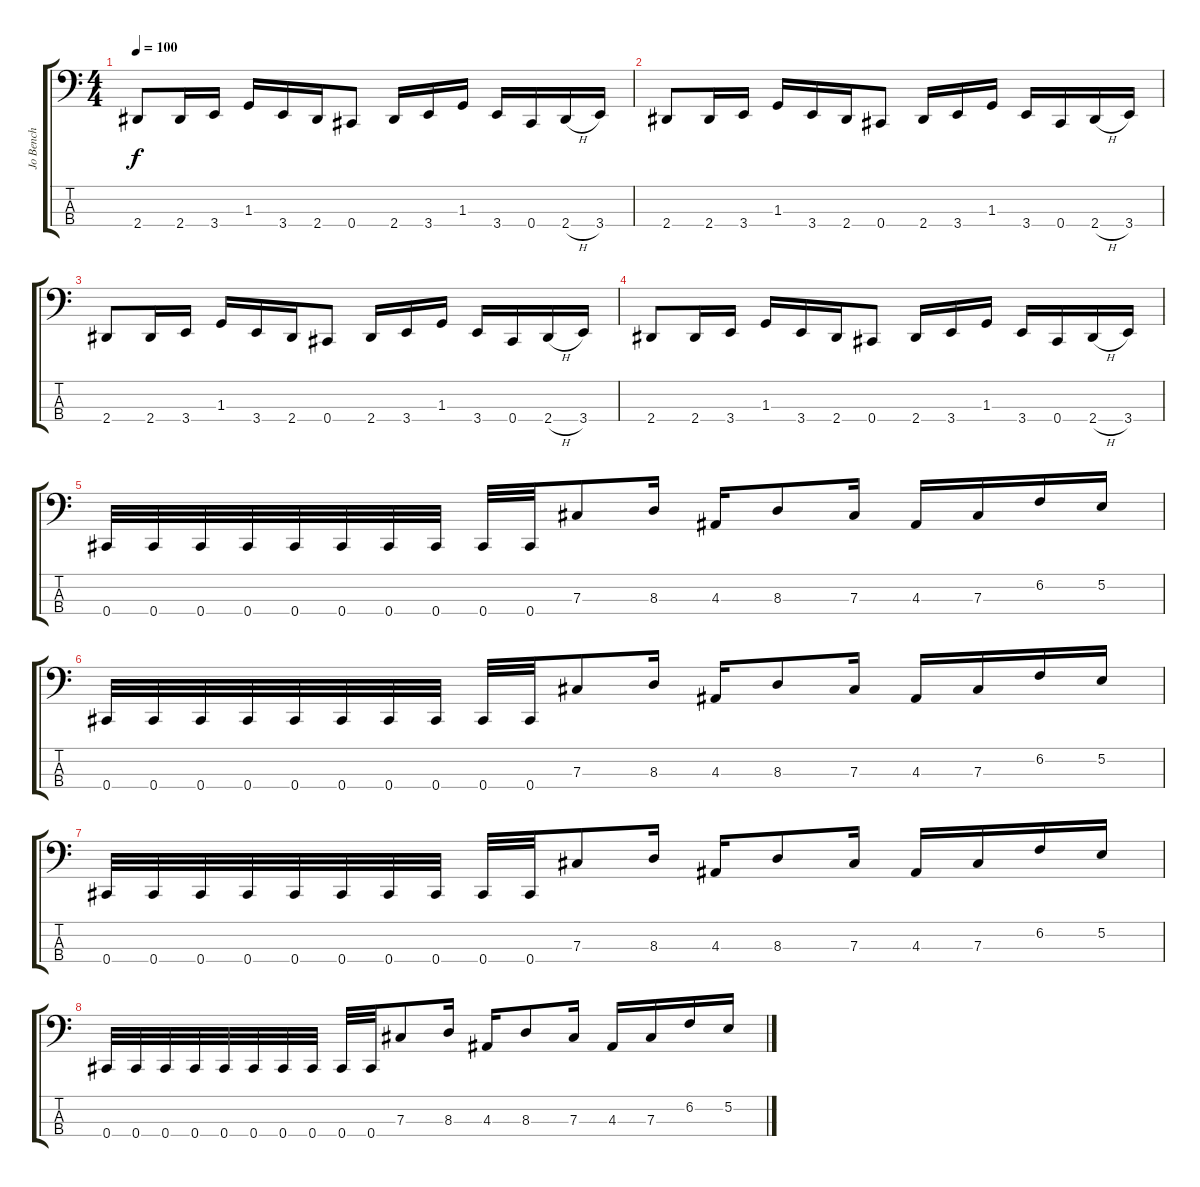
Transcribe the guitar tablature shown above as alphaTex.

\track ("Jo Bench" "Jo Bench") {instrument electricbassfinger}
\staff {score tabs}
\tuning (E2 B1 Gb1 Db1) {hide}
\ts (4 4)
\tempo 100
\clef f4
\ks c
2.4.8{dy f} 2.4.16 3.4.16 1.3.16 3.4.16 2.4.16 0.4.8 2.4.16 3.4.16 1.3.16 3.4.16 0.4.16 2.4{h}.16 3.4.16 |
2.4.8 2.4.16 3.4.16 1.3.16 3.4.16 2.4.16 0.4.8 2.4.16 3.4.16 1.3.16 3.4.16 0.4.16 2.4{h}.16 3.4.16 |
2.4.8 2.4.16 3.4.16 1.3.16 3.4.16 2.4.16 0.4.8 2.4.16 3.4.16 1.3.16 3.4.16 0.4.16 2.4{h}.16 3.4.16 |
2.4.8 2.4.16 3.4.16 1.3.16 3.4.16 2.4.16 0.4.8 2.4.16 3.4.16 1.3.16 3.4.16 0.4.16 2.4{h}.16 3.4.16 |
0.4.32 0.4.32 0.4.32 0.4.32 0.4.32 0.4.32 0.4.32 0.4.32 0.4.32 0.4.32 7.3.8 8.3.16 4.3.16 8.3.8 7.3.16 4.3.16 7.3.16 6.2.16 5.2.16 |
0.4.32 0.4.32 0.4.32 0.4.32 0.4.32 0.4.32 0.4.32 0.4.32 0.4.32 0.4.32 7.3.8 8.3.16 4.3.16 8.3.8 7.3.16 4.3.16 7.3.16 6.2.16 5.2.16 |
0.4.32 0.4.32 0.4.32 0.4.32 0.4.32 0.4.32 0.4.32 0.4.32 0.4.32 0.4.32 7.3.8 8.3.16 4.3.16 8.3.8 7.3.16 4.3.16 7.3.16 6.2.16 5.2.16 |
0.4.32 0.4.32 0.4.32 0.4.32 0.4.32 0.4.32 0.4.32 0.4.32 0.4.32 0.4.32 7.3.8 8.3.16 4.3.16 8.3.8 7.3.16 4.3.16 7.3.16 6.2.16 5.2.16
